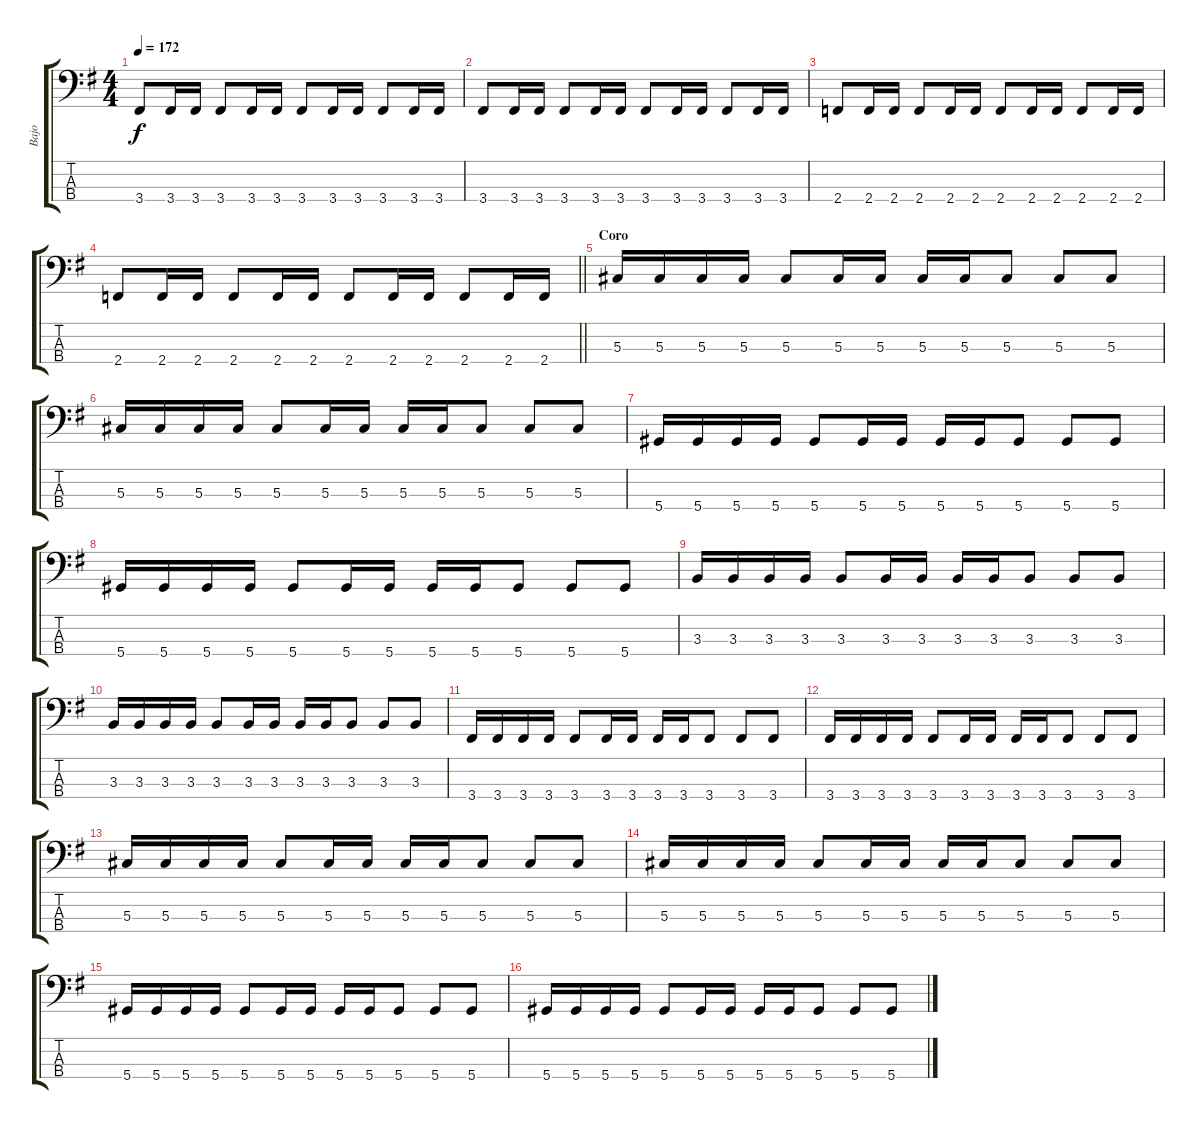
\track ("Bajo" "Bajo") {instrument electricbasspick}
\staff {score tabs}
\tuning (Gb2 Db2 Ab1 Eb1) {hide}
\ts (4 4)
\tempo 172
\clef f4
\ks eminor
3.4.8{dy f} 3.4.16 3.4.16 3.4.8 3.4.16 3.4.16 3.4.8 3.4.16 3.4.16 3.4.8 3.4.16 3.4.16 |
3.4.8 3.4.16 3.4.16 3.4.8 3.4.16 3.4.16 3.4.8 3.4.16 3.4.16 3.4.8 3.4.16 3.4.16 |
2.4.8 2.4.16 2.4.16 2.4.8 2.4.16 2.4.16 2.4.8 2.4.16 2.4.16 2.4.8 2.4.16 2.4.16 |
\barLineRight lightlight
2.4.8 2.4.16 2.4.16 2.4.8 2.4.16 2.4.16 2.4.8 2.4.16 2.4.16 2.4.8 2.4.16 2.4.16 |
\section ("" "Coro")
5.3.16 5.3.16 5.3.16 5.3.16 5.3.8 5.3.16 5.3.16 5.3.16 5.3.16 5.3.8 5.3.8 5.3.8 |
5.3.16 5.3.16 5.3.16 5.3.16 5.3.8 5.3.16 5.3.16 5.3.16 5.3.16 5.3.8 5.3.8 5.3.8 |
5.4.16 5.4.16 5.4.16 5.4.16 5.4.8 5.4.16 5.4.16 5.4.16 5.4.16 5.4.8 5.4.8 5.4.8 |
5.4.16 5.4.16 5.4.16 5.4.16 5.4.8 5.4.16 5.4.16 5.4.16 5.4.16 5.4.8 5.4.8 5.4.8 |
3.3.16 3.3.16 3.3.16 3.3.16 3.3.8 3.3.16 3.3.16 3.3.16 3.3.16 3.3.8 3.3.8 3.3.8 |
3.3.16 3.3.16 3.3.16 3.3.16 3.3.8 3.3.16 3.3.16 3.3.16 3.3.16 3.3.8 3.3.8 3.3.8 |
3.4.16 3.4.16 3.4.16 3.4.16 3.4.8 3.4.16 3.4.16 3.4.16 3.4.16 3.4.8 3.4.8 3.4.8 |
3.4.16 3.4.16 3.4.16 3.4.16 3.4.8 3.4.16 3.4.16 3.4.16 3.4.16 3.4.8 3.4.8 3.4.8 |
5.3.16 5.3.16 5.3.16 5.3.16 5.3.8 5.3.16 5.3.16 5.3.16 5.3.16 5.3.8 5.3.8 5.3.8 |
5.3.16 5.3.16 5.3.16 5.3.16 5.3.8 5.3.16 5.3.16 5.3.16 5.3.16 5.3.8 5.3.8 5.3.8 |
5.4.16 5.4.16 5.4.16 5.4.16 5.4.8 5.4.16 5.4.16 5.4.16 5.4.16 5.4.8 5.4.8 5.4.8 |
5.4.16 5.4.16 5.4.16 5.4.16 5.4.8 5.4.16 5.4.16 5.4.16 5.4.16 5.4.8 5.4.8 5.4.8
